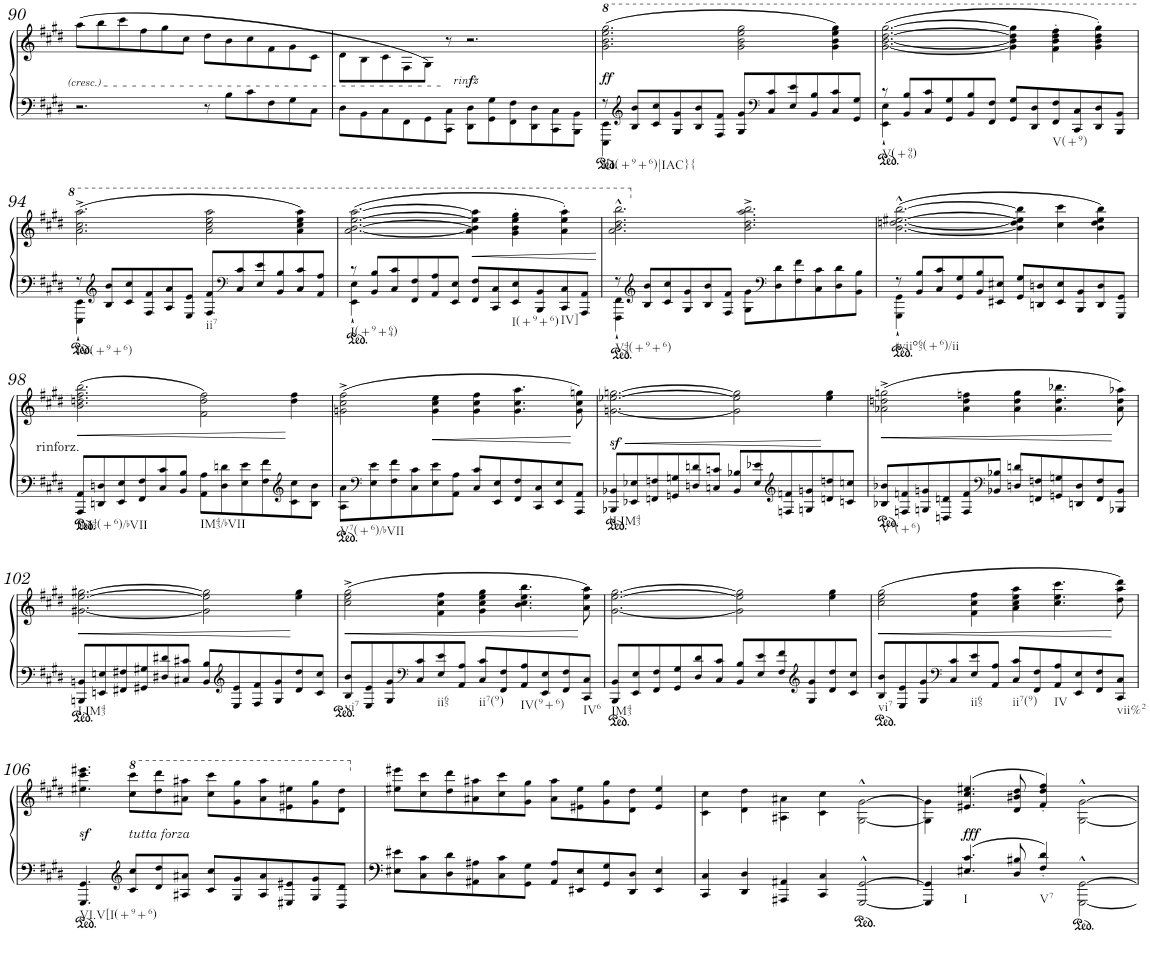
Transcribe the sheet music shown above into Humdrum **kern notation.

**kern	**kern	**dynam
*part1	*part1	*part1
*staff2	*staff1	*staff1/2
*I"Piano	*	*
*I'Pno.	*	*
!!LO:PB:g=z
*clefG2	*clefG2	*
*k[f#c#g#d#]	*k[f#c#g#d#]	*
*M6/4	*M6/4	*
=90	=90	=90
2.r	(8aa\L	.
.	8bb\	.
.	8ccc#\	.
.	8ff#\	.
.	8gg#\	.
.	8cc#\J	.
8r	8dd#\L	.
8B\L	8b\	.
8c#\	8cc#\	.
8F#\	8f#\	.
8G#\	8g#\	.
8C#\J	8c#\J	.
=91	=91	=91
8D#\L	8d#\L	.
8BB\	8B\	.
8C#\	8c#\	.
8FF#\	8F#\	.
8GG#\	8G#\J)	.
8CC#\ 8C#\J	8r	.
!	!	!LO:DY:a=2
!	!	!LO:DY:n=1:a=2
8DD#\ 8D#\L	2.r	other-dynamics fz
8GG#\ 8G#\	.	.
8FF#\ 8F#\	.	.
8DD#\ 8D#\	.	.
8CC#\ 8C#\	.	.
8BBB\ 8BB\J	.	.
=92	=92	=92
*^	*	*
!LO:TX:b:t=I[I(+9+6)|IAC}{	!	!	!
!	!	!	!LO:DY:b
8r	4EEE\ 4EE\	(2.gg#\ 2.bb\ 2.eee\ 2.ggg#\	ff
*clefG2	*	*	*
8B/ 8b/L	.	.	.
8c#/ 8cc#/	4ryy	.	.
8G#/ 8g#/	.	.	.
8B/ 8b/	1ryy	.	.
8F#/ 8f#/J	.	.	.
8G#/ 8g#/L	.	2gg#\ 2bb\ 2eee\ 2ggg#\	.
*clefF4	*	*	*
8C#/ 8c#/	.	.	.
8E/ 8e/	.	.	.
8BB/ 8B/	.	.	.
8C#/ 8c#/	.	4gg#\ 4bb\ 4eee\ 4ggg#\)	.
8GG#/ 8G#/J	.	.	.
=93	=93	=93	=93
!LO:TX:b:t=V(+96)	!	!	!
8r	4EE\` 4E\`	([2.gg#\ [2.bb\ [2.ddd#\ [2.ggg#\	.
8BB/ 8B/L	.	.	.
8C#/ 8c#/	4ryy	.	.
8GG#/ 8G#/	.	.	.
8BB/ 8B/	1ryy	.	.
8FF#/ 8F#/J	.	.	.
8GG#/ 8G#/L	.	4gg#\] 4bb\] 4ddd#\] 4ggg#\]	.
8DD#/ 8D#/	.	.	.
!LO:TX:b:t=V(+9)	!	!	!
8FF#/ 8F#/	.	4ff#\' 4bb\' 4ddd#\' 4fff#\'	.
8CC#/ 8C#/	.	.	.
8DD#/ 8D#/	.	4gg#\' 4bb\' 4ddd#\' 4ggg#\')	.
8BBB/ 8BB/J	.	.	.
!!LO:LB:g=z
=94	=94	=94	=94
!LO:TX:b:t=IV(+9+6)	!	!	!
8r	4EEE\` 4EE\`	(2.aa\^ 2.ccc#\^ 2.aaa\^	.
*clefG2	*	*	*
8B/ 8b/L	.	.	.
8c#/ 8cc#/	4ryy	.	.
8F#/ 8f#/	.	.	.
8A/ 8a/	1ryy	.	.
8E/ 8e/J	.	.	.
!LO:TX:b:t=ii7	!	!	!
8F#/ 8f#/L	.	2aa\ 2ccc#\ 2eee\ 2aaa\	.
*clefF4	*	*	*
8C#/ 8c#/	.	.	.
8E/ 8e/	.	.	.
8BB/ 8B/	.	.	.
8C#/ 8c#/	.	4aa\ 4ccc#\ 4eee\ 4aaa\)	.
8AA/ 8A/J	.	.	.
=95	=95	=95	=95
!LO:TX:b:t=I(+9+64)	!	!	!
8r	4EE\` 4E\`	([2.aa\ [2.bb\ [2.eee\ [2.aaa\	.
8BB/ 8B/L	.	.	.
8C#/ 8c#/	4ryy	.	.
8FF#/ 8F#/	.	.	.
8AA/ 8A/	1ryy	.	.
8EE/ 8E/J	.	.	.
!	!	!	!LO:HP:b
8FF#/ 8F#/L	.	4aa\] 4bb\] 4eee\] 4aaa\]	<
8CC#/ 8C#/	.	.	.
!LO:TX:b:t=I(+9+6)	!	!	!
8EE/ 8E/	.	4gg#\' 4bb\' 4eee\' 4ggg#\'	.
8BBB/ 8BB/	.	.	.
!LO:TX:b:t=IV]	!	!	!
8CC#/ 8C#/	.	4aa\' 4eee\' 4aaa\')	.
8AAA/ 8AA/J	.	.	.
*v	*v	*	*
.	.	[
=96	=96	=96
*^	*	*
!LO:TX:b:t=V43(+9+6)	!	!	!
8r	4FFF#\` 4FF#\`	2.aa\^^ 2.bb\^^ 2.ddd#\^^ 2.bbb\^^	.
*clefG2	*	*	*
8B/ 8b/L	.	.	.
8c#/ 8cc#/	4ryy	.	.
8G#/ 8g#/	.	.	.
8B/ 8b/	1ryy	.	.
8F#/ 8f#/J	.	.	.
8G#\ 8g#\L	.	2.b\^ 2.dd#\^ 2.aa\^ 2.bb\^	.
*clefF4	*	*	*
8D#\ 8d#\	.	.	.
8F#\ 8f#\	.	.	.
8C#\ 8c#\	.	.	.
8D#\ 8d#\	.	.	.
8BB\ 8B\J	.	.	.
=97	=97	=97	=97
!LO:TX:b:t=#viio65(+6)/ii	!	!	!
8r	4GGG#\` 4GG#\`	([2.b\^^ [2.ddn\^^ [2.ee#X\^^ [2.bb\^^	.
8BB/ 8B/L	.	.	.
8C#/ 8c#/	4ryy	.	.
8GG#/ 8G#/	.	.	.
8BB/ 8B/	1ryy	.	.
8EE#X/ 8E#X/J	.	.	.
8GG#/ 8G#/L	.	4b\] 4dd\] 4ee#\] 4bb\]	.
8DDn/ 8Dn/	.	.	.
8EE#/ 8E#/	.	4cc#\ 4ccc#\	.
8BBB/ 8BB/	.	.	.
8DD/ 8D/	.	4b\ 4dd\ 4ee#\ 4bb\)	.
8GGG#/ 8GG#/J	.	.	.
*v	*v	*	*
!!LO:LB:g=z
=98	=98	=98
!	!LO:TX:b:t=rinforz.	!
!LO:TX:b:t=IM43(+6)/bVII	!	!
!	!	!LO:HP:b
8AAA/ 8AA/L	(2.b\ 2.ddn\ 2.ff#\ 2.bb\	<
8DDn/ 8Dn/	.	.
8EE/ 8E/	.	.
8FF#/ 8F#/	.	.
8C#/ 8c#/	.	.
8BB/ 8B/J	.	.
!LO:TX:b:t=IM43/bVII	!	!
8AA\ 8A\L	2f#\ 2dd\ 2ff#\)	.
8D\ 8dn\	.	.
8E\ 8e\	.	.
8F#\ 8f#\	.	.
*clefG2	*	*
8c#\ 8cc#\	4dd\ 4ff#\	[
8B\ 8b\J	.	.
=99	=99	=99
!LO:TX:b:t=V7(+6)/bVII	!	!
8A\ 8a\L	(2gn\^ 2cc#\^ 2ff#\^	.
*clefF4	*	*
8E\ 8e\	.	.
8F#\ 8f#\	.	.
8C#\ 8c#\	.	.
!	!	!LO:HP:b
8E\ 8e\	4g\ 4cc#\ 4ee\	<
8AA\ 8A\J	.	.
8C#/ 8c#/L	4g\ 4cc#\ 4ff#\	.
8EE/ 8E/	.	.
8FF#/ 8F#/	4.g\ 4.cc#\ 4.aa\	.
8CC#/ 8C#/	.	.
8EE/ 8E/	.	.
8AAA/ 8AA/J	8g\ 8cc#\ 8ggn\)	[
=100	=100	=100
!LO:TX:b:t=bI.IM43	!	!
!	!	!LO:HP:b
8BBB-X/ 8BB-X/L	[2.gn\z< [2.ee-X\z< [2.ggn\z<	<
8EE-X/ 8E-X/	.	.
8FFn/ 8Fn/	.	.
8GGn/ 8Gn/	.	.
8Dn/ 8dn/	.	.
8Cn/ 8cn/J	.	.
8BB-/ 8B-X/L	2g\] 2ee-\] 2gg\]	.
8E-/ 8e-X/	.	.
*clefG2	*	*
8Fn/ 8fn/	.	.
8Gn/ 8gn/	.	.
8dn/ 8ddn/	4ee-\ 4gg\	[
8cn/ 8ccn/J	.	.
=101	=101	=101
!LO:TX:b:t=V7(+6)	!	!
!	!	!LO:HP:b
8B-X/ 8b-X/L	(2a-X\^ 2ddn\^ 2ggn\^	<
8Fn/ 8fn/	.	.
8Gn/ 8gn/	.	.
8Dn/ 8dn/	.	.
8F/ 8f/	4a-\ 4dd\ 4ffn\	.
*clefF4	*	*
8BB-X/ 8B-X/J	.	.
8Dn/ 8dn/L	4a-\ 4dd\ 4gg\	.
8FFn/ 8Fn/	.	.
8GGn/ 8Gn/	4.a-\ 4.dd\ 4.bb-X\	.
8DDn/ 8D/	.	.
8FF/ 8F/	.	.
8BBB-X/ 8BB-/J	8a-\ 8dd\ 8aa-X\)	[
!!LO:LB:g=z
=102	=102	=102
!LO:TX:b:t=I.IM43	!	!
!	!	!LO:HP:b
8BBBn/ 8BBn/L	[2.g#X\ [2.ee\ [2.gg#X\	<
8EEn/ 8En/	.	.
8FF#X/ 8F#X/	.	.
8GG#X/ 8G#X/	.	.
8D#X/ 8d#X/	.	.
8C#X/ 8c#X/J	.	.
8BB/ 8B/L	2g#\] 2ee\] 2gg#\]	.
*clefG2	*	*
8E/ 8e/	.	.
8F#/ 8f#/	.	.
8G#/ 8g#/	.	.
8d#/ 8dd#/	4ee\ 4gg#\	[
8c#/ 8cc#/J	.	.
=103	=103	=103
!LO:TX:b:t=vi7	!	!
!	!	!LO:HP:b
8B/ 8b/L	(2cc#\^ 2ee\^ 2gg#\^	<
8E/ 8e/	.	.
8G#/ 8g#/	.	.
*clefF4	*	*
8C#/ 8c#/	.	.
!LO:TX:b:t=ii65	!	!
8E/ 8e/	4f#\ 4cc#\ 4ff#\	.
8AA/ 8A/J	.	.
!LO:TX:b:t=ii7(9)	!	!
8C#/ 8c#/L	4g#\ 4cc#\ 4ee\ 4gg#\	.
8FF#/ 8F#/	.	.
!LO:TX:b:t=IV(9+6)	!	!
8AA/ 8A/	4.b\ 4.cc#\ 4.ee\ 4.bb\	.
8EE/ 8E/	.	.
8FF#/ 8F#/	.	.
!LO:TX:b:t=IV6	!	!
8CC#/ 8C#/J	8a\ 8ee\ 8aa\)	[
=104	=104	=104
!LO:TX:b:t=IM43	!	!
8BBB/ 8BB/L	[2.g#\ [2.ee\ [2.gg#\	.
8EE/ 8E/	.	.
8FF#/ 8F#/	.	.
8GG#/ 8G#/	.	.
8D#/ 8d#/	.	.
8C#/ 8c#/J	.	.
8BB/ 8B/L	2g#\] 2ee\] 2gg#\]	.
8E/ 8e/	.	.
8F#/ 8f#/	.	.
*clefG2	*	*
8G#/ 8g#/	.	.
8d#/ 8dd#/	4ee\ 4gg#\	.
8c#/ 8cc#/J	.	.
=105	=105	=105
!LO:TX:b:t=vi7	!	!
!	!	!LO:HP:b
8B/ 8b/L	(2cc#\ 2ee\ 2gg#\	<
8E/ 8e/	.	.
8G#/ 8g#/	.	.
*clefF4	*	*
8C#/ 8c#/	.	.
!LO:TX:b:t=ii65	!	!
8E/ 8e/	4f#\ 4cc#\ 4ff#\	.
8AA/ 8A/J	.	.
!LO:TX:b:t=ii7(9)	!	!
8C#/ 8c#/L	4a\ 4cc#\ 4ee\ 4aa\	.
8FF#/ 8F#/	.	.
!LO:TX:b:t=IV	!	!
8AA/ 8A/	4.cc#\ 4.ee\ 4.ccc#\	.
8EE/ 8E/	.	.
8FF#/ 8F#/	.	.
!LO:TX:b:t=vii%2	!	!
8CC#/ 8C#/J	8dd#\ 8aa\ 8ddd#\)	[
!!LO:LB:g=z
=106	=106	=106
!LO:TX:b:t=VI.V[I(+9+6)	!	!
4.GGG#/ 4.GG#/	4.ee#X\z< 4.ccc#\z< 4.eee#X\z<	.
*clefG2	*	*
*	*8va	*
!	!LO:TX:b:i:t=tutta forza	!
8c#/ 8cc#/L	8ccc#\ 8cccc#\L	.
8d#/ 8dd#/	8ddd#\ 8dddd#\	.
8A#X/ 8a#X/J	8aa#X\ 8aaa#X\J	.
8c#/ 8cc#/L	8ccc#\ 8cccc#\L	.
8G#/ 8g#/	8gg#\ 8ggg#\	.
8A#/ 8a#/	8aa#\ 8aaa#\	.
8E#X/ 8e#X/	8ee#X\ 8eee#X\	.
8G#/ 8g#/	8gg#\ 8ggg#\	.
8D#/ 8d#/J	8dd#\ 8ddd#\J	.
=107	=107	=107
*	*X8va	*
8E#X\ 8e#X\L	8ee#X\ 8eee#X\L	.
8C#\ 8c#\	8cc#\ 8ccc#\	.
8D#\ 8d#\	8dd#\ 8ddd#\	.
8AA#X\ 8A#X\	8a#X\ 8aa#X\	.
8C#\ 8c#\	8cc#\ 8ccc#\	.
8GG#\ 8G#\J	8g#\ 8gg#\J	.
8AA#/ 8A#/L	8a#\ 8aa#\L	.
8EE#X/ 8E#/	8e#X\ 8ee#\	.
8GG#/ 8G#/	8g#\ 8gg#\	.
8DD#/ 8D#/J	8d#\ 8dd#\J	.
4EE#/ 4E#/	4e#/ 4ee#/	.
=108	=108	=108
4CC#/ 4C#/	4c#\ 4cc#\	.
4DD#/ 4D#/	4d#\ 4dd#\	.
4AAA#X/ 4AA#X/	4A#X\ 4a#X\	.
4CC#/ 4C#/	4c#\ 4cc#\	.
[2GGG#/^^ [2GG#/^^	[2G#\^^ [2g#\^^	.
=109	=109	=109
4GGG#/] 4GG#/]	4G#\] 4g#\]	.
!LO:TX:b:t=I	!	!
!	!	!LO:DY:b
4.E#X/ 4.c#/	(>4.e#X/ 4.cc#/ 4.ee#X/	fff
8D#/ 8B#X/	8d#/ 8b#X/ 8dd#/	.
!LO:TX:b:t=V7	!	!
4F#/' 4d#/'	4f#/' 4dd#/' 4ff#/')	.
[2GGG#\^^ [2GG#\^^	[2G#\^^ [2g#\^^	.
=	=	=
*-	*-	*-
